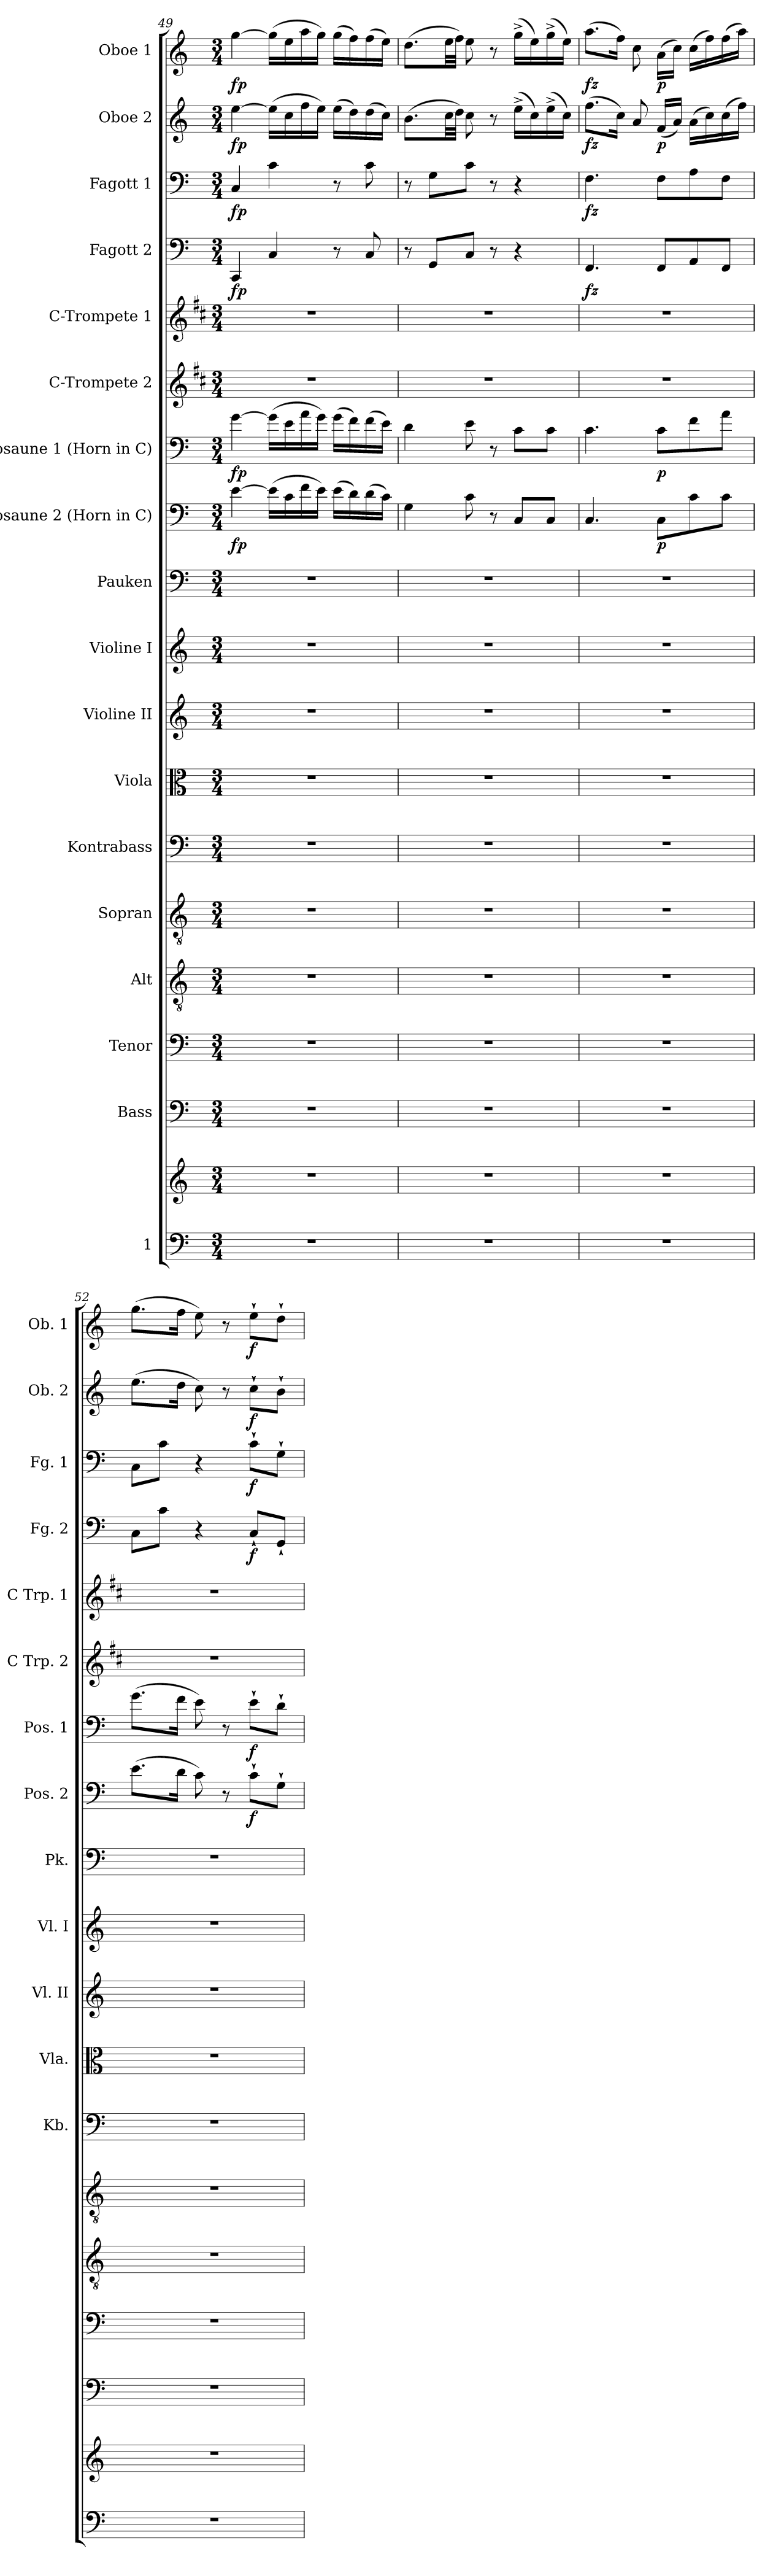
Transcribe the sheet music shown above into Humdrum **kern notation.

**kern	**kern	**kern	**kern	**kern	**kern	**kern	**kern	**kern	**kern	**kern	**kern	**dynam	**kern	**dynam	**kern	**kern	**kern	**dynam	**kern	**dynam	**kern	**dynam	**kern	**dynam
*part18	*part18	*part17	*part16	*part15	*part14	*part13	*part12	*part11	*part10	*part9	*part8	*part8	*part7	*part7	*part6	*part5	*part4	*part4	*part3	*part3	*part2	*part2	*part1	*part1
*staff19	*staff18	*staff17	*staff16	*staff15	*staff14	*staff13	*staff12	*staff11	*staff10	*staff9	*staff8	*staff8	*staff7	*staff7	*staff6	*staff5	*staff4	*staff4	*staff3	*staff3	*staff2	*staff2	*staff1	*staff1
*I"1	*	*I"Bass	*I"Tenor	*I"Alt	*I"Sopran	*I"Kontrabass	*I"Viola	*I"Violine II	*I"Violine I	*I"Pauken	*I"Posaune 2 (Horn in C)	*	*I"Posaune 1 (Horn in C)	*	*I"C-Trompete 2	*I"C-Trompete 1	*I"Fagott 2	*	*I"Fagott 1	*	*I"Oboe 2	*	*I"Oboe 1	*
*	*	*	*	*	*	*I'Kb.	*I'Vla.	*I'Vl. II	*I'Vl. I	*I'Pk.	*I'Pos. 2	*	*I'Pos. 1	*	*I'C Trp. 2	*I'C Trp. 1	*I'Fg. 2	*	*I'Fg. 1	*	*I'Ob. 2	*	*I'Ob. 1	*
*clefF4	*clefG2	*clefF4	*clefF4	*clefGv2	*clefGv2	*clefF4	*clefC3	*clefG2	*clefG2	*clefF4	*clefF4	*	*clefF4	*	*clefG2	*clefG2	*clefF4	*	*clefF4	*	*clefG2	*	*clefG2	*
*	*	*	*	*	*	*ITrd7c12	*	*	*	*	*	*	*	*	*ITrd1c2	*ITrd1c2	*	*	*	*	*	*	*	*
*k[]	*k[]	*k[]	*k[]	*k[]	*k[]	*k[]	*k[]	*k[]	*k[]	*k[]	*k[]	*	*k[]	*	*k[]	*k[]	*k[]	*	*k[]	*	*k[]	*	*k[]	*
*C:	*C:	*C:	*C:	*C:	*C:	*C:	*C:	*C:	*C:	*C:	*C:	*	*C:	*	*C:	*C:	*C:	*	*C:	*	*C:	*	*C:	*
*M3/4	*M3/4	*M3/4	*M3/4	*M3/4	*M3/4	*M3/4	*M3/4	*M3/4	*M3/4	*M3/4	*M3/4	*	*M3/4	*	*M3/4	*M3/4	*M3/4	*	*M3/4	*	*M3/4	*	*M3/4	*
=49	=49	=49	=49	=49	=49	=49	=49	=49	=49	=49	=49	=49	=49	=49	=49	=49	=49	=49	=49	=49	=49	=49	=49	=49
!	!	!	!	!	!	!	!	!	!	!	!	!LO:DY:b	!	!LO:DY:b	!	!	!	!LO:DY:b	!	!LO:DY:b	!	!LO:DY:b	!	!LO:DY:b
2.r	2.r	2.r	2.r	2.r	2.r	2.r	2.r	2.r	2.r	2.r	[4e\	fp	[4g\	fp	2.r	2.r	4CC/	fp	4C/	fp	[4ee\	fp	[4gg\	fp
.	.	.	.	.	.	.	.	.	.	.	(>16e\LL]	.	(>16g\LL]	.	.	.	4C/	.	4c\	.	(>16ee\LL]	.	(>16gg\LL]	.
.	.	.	.	.	.	.	.	.	.	.	16c\	.	16e\	.	.	.	.	.	.	.	16cc\	.	16ee\	.
.	.	.	.	.	.	.	.	.	.	.	16f\	.	16a\	.	.	.	.	.	.	.	16ff\	.	16aa\	.
.	.	.	.	.	.	.	.	.	.	.	16e\JJ)	.	16g\JJ)	.	.	.	.	.	.	.	16ee\JJ)	.	16gg\JJ)	.
.	.	.	.	.	.	.	.	.	.	.	(>16e\LL	.	(>16g\LL	.	.	.	8r	.	8r	.	(>16ee\LL	.	(>16gg\LL	.
.	.	.	.	.	.	.	.	.	.	.	16d\)	.	16f\)	.	.	.	.	.	.	.	16dd\)	.	16ff\)	.
.	.	.	.	.	.	.	.	.	.	.	(>16d\	.	(>16f\	.	.	.	8C/	.	8c\	.	(>16dd\	.	(>16ff\	.
.	.	.	.	.	.	.	.	.	.	.	16c\JJ)	.	16e\JJ)	.	.	.	.	.	.	.	16cc\JJ)	.	16ee\JJ)	.
!!LO:PB:g=z
=50	=50	=50	=50	=50	=50	=50	=50	=50	=50	=50	=50	=50	=50	=50	=50	=50	=50	=50	=50	=50	=50	=50	=50	=50
2.r	2.r	2.r	2.r	2.r	2.r	2.r	2.r	2.r	2.r	2.r	4G\	.	4d\	.	2.r	2.r	8r	.	8r	.	(>8.b\L	.	(>8.dd\L	.
.	.	.	.	.	.	.	.	.	.	.	.	.	.	.	.	.	8GG/L	.	8G\L	.	.	.	.	.
.	.	.	.	.	.	.	.	.	.	.	.	.	.	.	.	.	.	.	.	.	32cc\LL	.	32ee\LL	.
.	.	.	.	.	.	.	.	.	.	.	.	.	.	.	.	.	.	.	.	.	32dd\JJJ)	.	32ff\JJJ)	.
.	.	.	.	.	.	.	.	.	.	.	8c\	.	8e\	.	.	.	8C/J	.	8c\J	.	8cc\	.	8ee\	.
.	.	.	.	.	.	.	.	.	.	.	8r	.	8r	.	.	.	8r	.	8r	.	8r	.	8r	.
.	.	.	.	.	.	.	.	.	.	.	8C/L	.	8c\L	.	.	.	4r	.	4r	.	(>16ee^>\LL	.	(>16gg^>\LL	.
.	.	.	.	.	.	.	.	.	.	.	.	.	.	.	.	.	.	.	.	.	16cc\)	.	16ee\)	.
.	.	.	.	.	.	.	.	.	.	.	8C/J	.	8c\J	.	.	.	.	.	.	.	(>16ee^>\	.	(>16gg^>\	.
.	.	.	.	.	.	.	.	.	.	.	.	.	.	.	.	.	.	.	.	.	16cc\JJ)	.	16ee\JJ)	.
=51	=51	=51	=51	=51	=51	=51	=51	=51	=51	=51	=51	=51	=51	=51	=51	=51	=51	=51	=51	=51	=51	=51	=51	=51
!	!	!	!	!	!	!	!	!	!	!	!	!	!	!	!	!	!	!LO:DY:b	!	!LO:DY:b	!	!LO:DY:b	!	!LO:DY:b
2.r	2.r	2.r	2.r	2.r	2.r	2.r	2.r	2.r	2.r	2.r	4.C/	.	4.c\	.	2.r	2.r	4.FF/	fz	4.F\	fz	(>8.ff\L	fz	(>8.aa\L	fz
.	.	.	.	.	.	.	.	.	.	.	.	.	.	.	.	.	.	.	.	.	16cc\Jk)	.	16ff\Jk)	.
.	.	.	.	.	.	.	.	.	.	.	.	.	.	.	.	.	.	.	.	.	8a/	.	8cc\	.
!	!	!	!	!	!	!	!	!	!	!	!	!LO:DY:b	!	!LO:DY:b	!	!	!	!	!	!	!	!LO:DY:b	!	!LO:DY:b
.	.	.	.	.	.	.	.	.	.	.	8C\L	p	8c\L	p	.	.	8FF/L	.	8F\L	.	(<16f/LL	p	(>16a\LL	p
.	.	.	.	.	.	.	.	.	.	.	.	.	.	.	.	.	.	.	.	.	16a/JJ)	.	16cc\JJ)	.
.	.	.	.	.	.	.	.	.	.	.	8c\	.	8f\	.	.	.	8AA/	.	8A\	.	(>16a\LL	.	(>16cc\LL	.
.	.	.	.	.	.	.	.	.	.	.	.	.	.	.	.	.	.	.	.	.	16cc\)	.	16ff\)	.
.	.	.	.	.	.	.	.	.	.	.	8c\J	.	8a\J	.	.	.	8FF/J	.	8F\J	.	(>16cc\	.	(>16ff\	.
.	.	.	.	.	.	.	.	.	.	.	.	.	.	.	.	.	.	.	.	.	16ff\JJ)	.	16aa\JJ)	.
=52	=52	=52	=52	=52	=52	=52	=52	=52	=52	=52	=52	=52	=52	=52	=52	=52	=52	=52	=52	=52	=52	=52	=52	=52
2.r	2.r	2.r	2.r	2.r	2.r	2.r	2.r	2.r	2.r	2.r	(>8.e\L	.	(>8.g\L	.	2.r	2.r	8C\L	.	8C\L	.	(>8.ee\L	.	(>8.gg\L	.
.	.	.	.	.	.	.	.	.	.	.	.	.	.	.	.	.	8c\J	.	8c\J	.	.	.	.	.
.	.	.	.	.	.	.	.	.	.	.	16d\Jk	.	16f\Jk	.	.	.	.	.	.	.	16dd\Jk	.	16ff\Jk	.
.	.	.	.	.	.	.	.	.	.	.	8c\)	.	8e\)	.	.	.	4r	.	4r	.	8cc\)	.	8ee\)	.
.	.	.	.	.	.	.	.	.	.	.	8r	.	8r	.	.	.	.	.	.	.	8r	.	8r	.
!	!	!	!	!	!	!	!	!	!	!	!	!LO:DY:b	!	!LO:DY:b	!	!	!	!LO:DY:b	!	!LO:DY:b	!	!LO:DY:b	!	!LO:DY:b
.	.	.	.	.	.	.	.	.	.	.	8c`>\L	f	8e`>\L	f	.	.	8C`</L	f	8c`>\L	f	8cc`>\L	f	8ee`>\L	f
.	.	.	.	.	.	.	.	.	.	.	8G`>\J	.	8d`>\J	.	.	.	8GG`</J	.	8G`>\J	.	8b`>\J	.	8dd`>\J	.
=	=	=	=	=	=	=	=	=	=	=	=	=	=	=	=	=	=	=	=	=	=	=	=	=
*-	*-	*-	*-	*-	*-	*-	*-	*-	*-	*-	*-	*-	*-	*-	*-	*-	*-	*-	*-	*-	*-	*-	*-	*-
